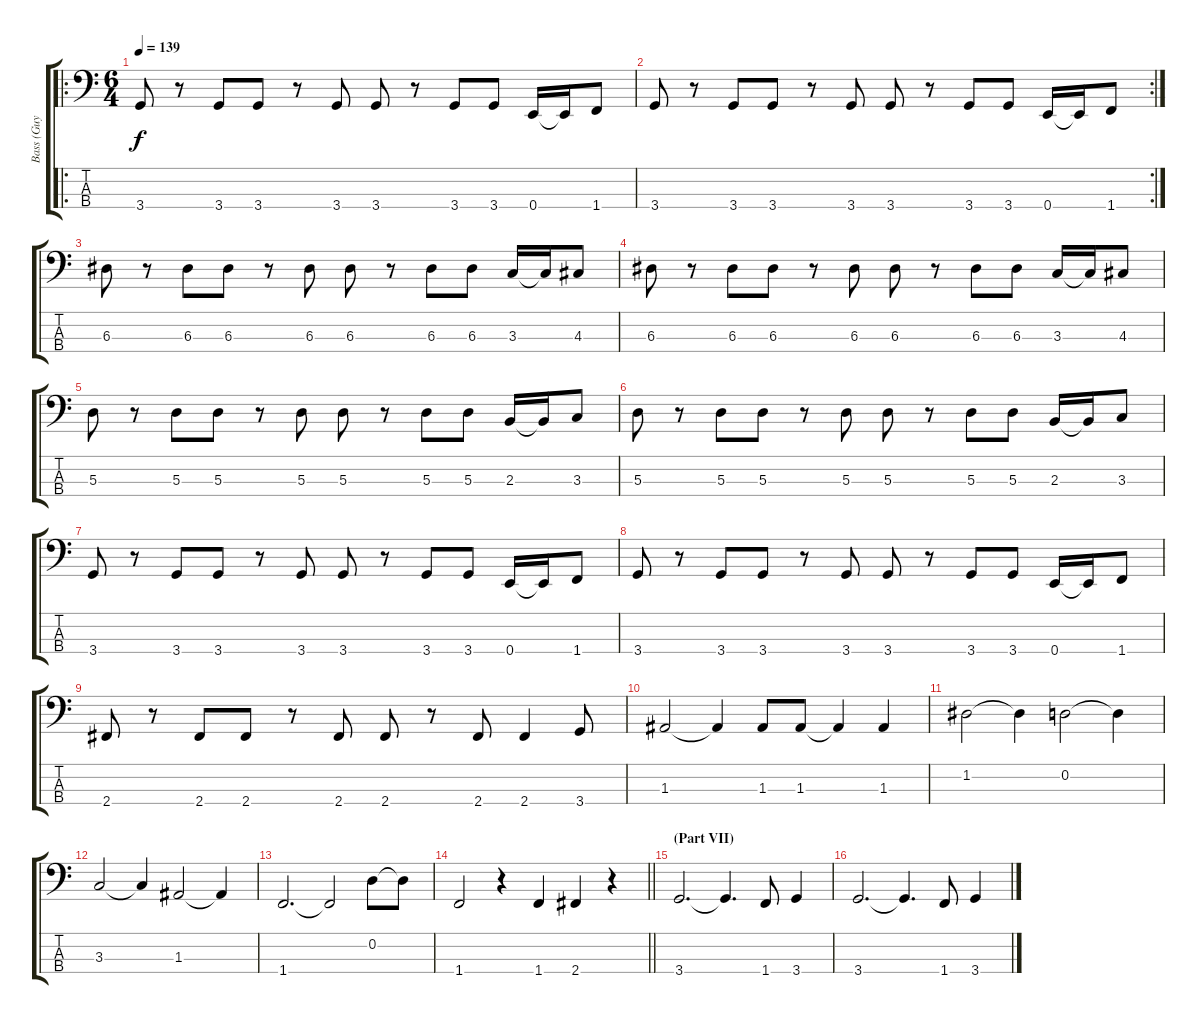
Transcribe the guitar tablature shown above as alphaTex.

\track ("Bass (Guy Pratt)" "Bass (Guy ") {instrument electricbassfinger}
\staff {score tabs}
\tuning (G2 D2 A1 E1) {hide}
\ro
\ts (6 4)
\tempo 139
\clef f4
\ks c
3.4.8{dy f} r.8 3.4.8 3.4.8 r.8 3.4.8 3.4.8 r.8 3.4.8 3.4.8 0.4.16 0.4{t}.16 1.4.8 |
\rc 2
3.4.8 r.8 3.4.8 3.4.8 r.8 3.4.8 3.4.8 r.8 3.4.8 3.4.8 0.4.16 0.4{t}.16 1.4.8 |
6.3.8 r.8 6.3.8 6.3.8 r.8 6.3.8 6.3.8 r.8 6.3.8 6.3.8 3.3.16 3.3{t}.16 4.3.8 |
6.3.8 r.8 6.3.8 6.3.8 r.8 6.3.8 6.3.8 r.8 6.3.8 6.3.8 3.3.16 3.3{t}.16 4.3.8 |
5.3.8 r.8 5.3.8 5.3.8 r.8 5.3.8 5.3.8 r.8 5.3.8 5.3.8 2.3.16 2.3{t}.16 3.3.8 |
5.3.8 r.8 5.3.8 5.3.8 r.8 5.3.8 5.3.8 r.8 5.3.8 5.3.8 2.3.16 2.3{t}.16 3.3.8 |
3.4.8 r.8 3.4.8 3.4.8 r.8 3.4.8 3.4.8 r.8 3.4.8 3.4.8 0.4.16 0.4{t}.16 1.4.8 |
3.4.8 r.8 3.4.8 3.4.8 r.8 3.4.8 3.4.8 r.8 3.4.8 3.4.8 0.4.16 0.4{t}.16 1.4.8 |
2.4.8 r.8 2.4.8 2.4.8 r.8 2.4.8 2.4.8 r.8 2.4.8 2.4.4 3.4.8 |
1.3.2 1.3{t}.4 1.3.8 1.3.8 1.3{t}.4 1.3.4 |
1.2.2 1.2{t}.4 0.2.2 0.2{t}.4 |
3.3.2 3.3{t}.4 1.3.2 1.3{t}.4 |
1.4.2{d} 1.4{t}.2 0.2.8 0.2{t}.8 |
\barLineRight lightlight
1.4.2 r.4 1.4.4 2.4.4 r.4 |
\section ("" "(Part VII)")
3.4.2{d} 3.4{t}.4{d} 1.4.8 3.4.4 |
3.4.2{d} 3.4{t}.4{d} 1.4.8 3.4.4
